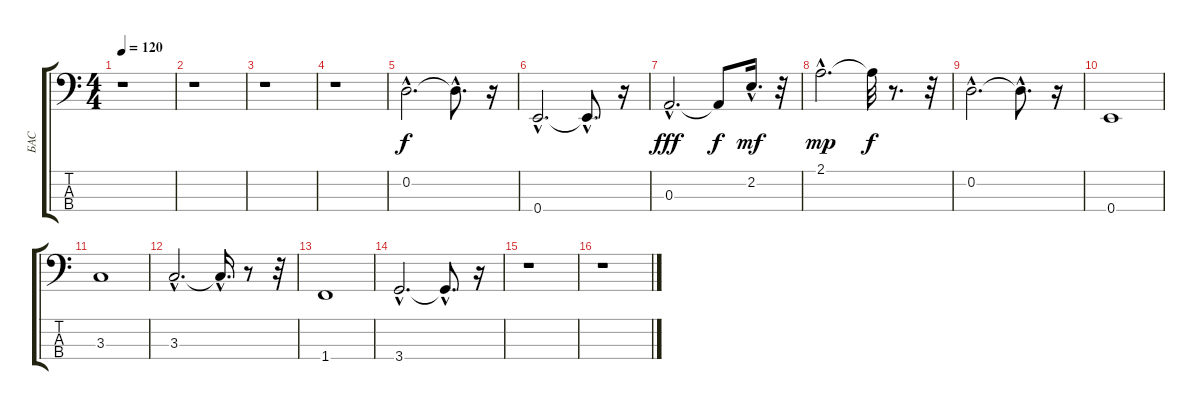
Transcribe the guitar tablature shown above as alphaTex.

\track ("БАС" "БАС") {instrument fretlessbass}
\staff {score tabs}
\tuning (G2 D2 A1 E1) {hide}
\ts (4 4)
\tempo 120
\clef f4
\ks c
r.1{dy f} |
r.1 |
r.1 |
r.1 |
0.2{hac}.2{d} 0.2{hac t}.8{d} r.16 |
0.4{hac}.2{d} 0.4{hac t}.8{d} r.16 |
0.3{hac}.2{d dy fff} 0.3{t}.8{dy f} 2.2{hac}.16{d dy mf} r.32 |
2.1{hac}.2{d dy mp} 2.1{t}.32{dy f} r.8{d} r.32 |
0.2{hac}.2{d} 0.2{hac t}.8{d} r.16 |
0.4.1 |
3.3.1 |
3.3{hac}.2{d} 3.3{hac t}.16{d} r.8 r.32 |
1.4.1 |
3.4{hac}.2{d} 3.4{hac t}.8{d} r.16 |
r.1 |
r.1
